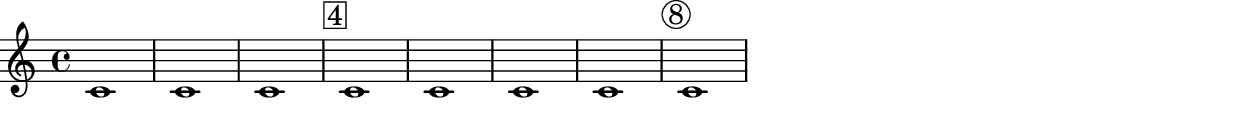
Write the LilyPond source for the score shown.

%% Generated by lilypond-book
%% Options: [exampleindent=10.16\mm,indent=0\mm,line-width=160\mm,paper-height=845.047\pt,paper-width=597.508\pt,papersize='(cons (* 597.508 pt) (* 845.047 pt)),quote,ragged-right]
\include "lilypond-book-preamble.ly"


% ****************************************************************
% Start cut-&-pastable-section
% ****************************************************************

#(ly:set-option 'eps-box-padding 3.000000)



\paper {
  #(set-paper-size '(cons (* 597.508 pt) (* 845.047 pt)))
  indent = 0\mm
  line-width = 160\mm
  % offset the left padding, also add 1mm as lilypond creates cropped
  % images with a little space on the right
  line-width = #(- line-width (* mm  3.000000) (* mm 1))
  line-width = 160\mm - 2.0 * 10.16\mm
  % offset the left padding, also add 1mm as lilypond creates cropped
  % images with a little space on the right
  line-width = #(- line-width (* mm  3.000000) (* mm 1))
  ragged-right = ##t
}

\layout {
  
}




% ****************************************************************
% ly snippet:
% ****************************************************************
\sourcefilename "snippets/printing-bar-numbers-inside-boxes-or-circles.ly"
\sourcefileline 0
%% DO NOT EDIT this file manually; it was automatically
%% generated from the LilyPond Wiki
%% (https://wiki.lilypond.community).
%%
%% Make any changes in the Wiki itself, or in
%% `Documentation/snippets/new/`, then run
%% `scripts/auxiliar/makelsr.pl`.
%%
%% This file is in the public domain.

\version "2.24.0"

\header {
%% Translation of GIT committish: a8a85e19654e46d725563e6deba44083ef137a2c
  texidocja = "
小節番号は四角や丸の中に表示することができます。
"
  doctitleja = "小節番号を四角や丸の中に表示する"

%% Translation of GIT committish: 2f3474d9af596d677ed5b7ce720ae4d0954a6b51
  texidocit = "
I numeri di battuta possono apparire anche all'interno di rettangoli o cerchi.

"
  doctitleit = "Numeri di battuta racchiusi in rettangoli o cerchi"

%% Translation of GIT committish: 41a008e75e2fe29536406cdf0d71c32a4606f2b8
  texidocfr = "
Les numéros de mesure peuvent être encadrés ou entourés d'un cercle.
"

  doctitlefr = "Inscrire le numéro de mesure dans un cadre ou un cercle"

%% Translation of GIT committish: 40a6ee3c77d89a24d34b13790442cdcc95f59d7a
  texidoces = "
Los números de compás también se pueden imprimir dentro de rectángulos o de circunferencias.

"
  doctitlees = "Imprimir números de compás dentro de rectángulos o circunferencias"

%% Translation of GIT committish: 0a868be38a775ecb1ef935b079000cebbc64de40
  texidocde = "
Taktnummern können auch in Boxen oder Kreisen gesetzt werden.

"
  doctitlede = "Setzen von Taktnummern in Kästen oder Kreisen"



%% Translation of GIT committish: 8ffecf6be17c6ec2ff87cf31873121a8cce29b09
  texidocca = "
Els nombres de compàs també es poden imprimir dins de rectangles o de
circumferències. 

"
  doctitleca = "Impressió de nombre de compàs dins de rectangles o circumferències"

  categories = "Rhythms, Tweaks and overrides"

  texidoc = "
Bar numbers can also be printed inside boxes or circles.
"

  doctitle = "Printing bar numbers inside boxes or circles"
} % begin verbatim


\relative c' {
  % Prevent bar numbers at the end of a line and permit them elsewhere
  \override Score.BarNumber.break-visibility = #end-of-line-invisible
  \set Score.barNumberVisibility = #(every-nth-bar-number-visible 4)

  % Increase the size of the bar number by 2
  \override Score.BarNumber.font-size = 2

  % Draw a box round the following bar number(s)
  \override Score.BarNumber.stencil
    = #(make-stencil-boxer 0.1 0.25 ly:text-interface::print)
  \repeat unfold 5 { c1 }

  % Draw a circle round the following bar number(s)
  \override Score.BarNumber.stencil
    = #(make-stencil-circler 0.1 0.25 ly:text-interface::print)
  \repeat unfold 4 { c1 } \bar "|."
}



% ****************************************************************
% end ly snippet
% ****************************************************************
